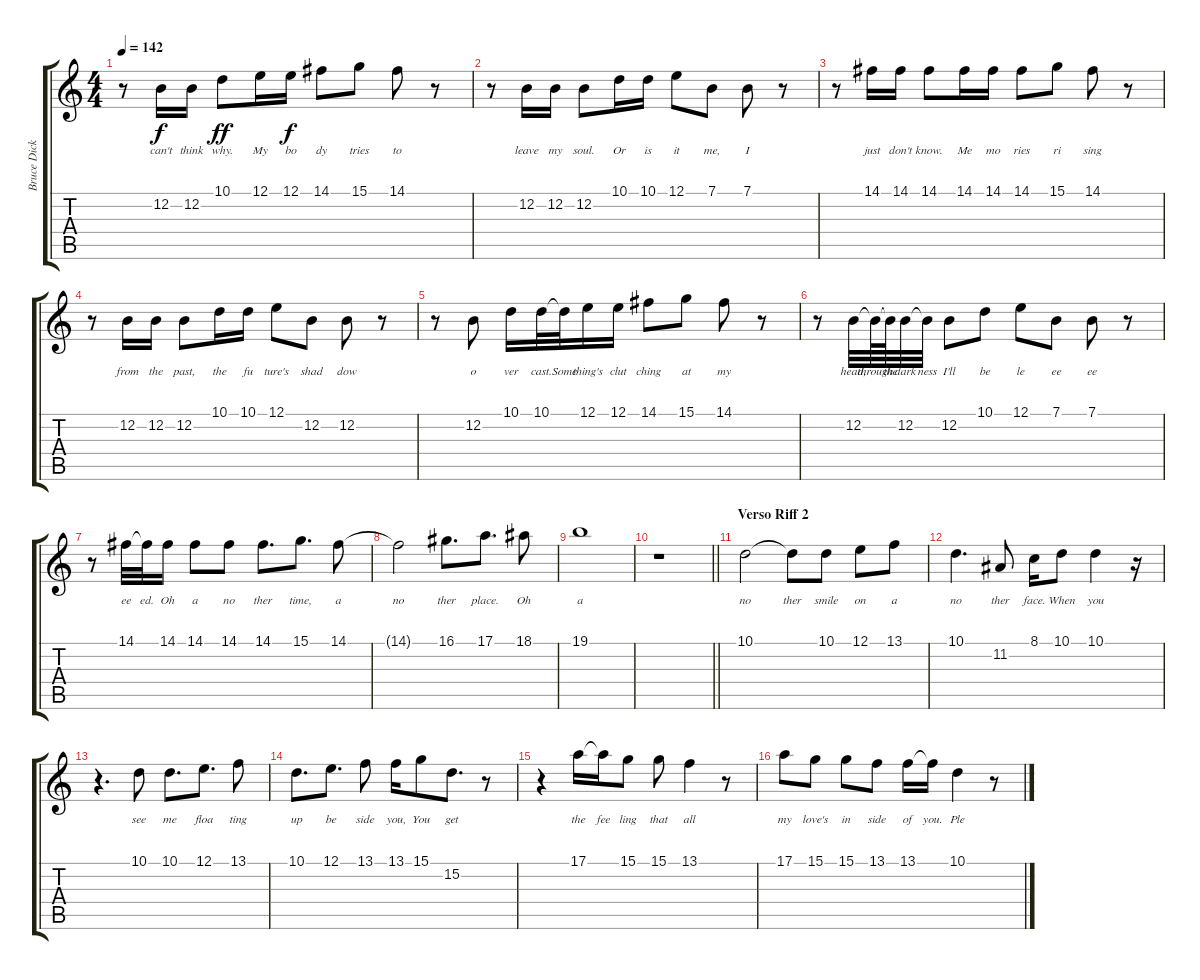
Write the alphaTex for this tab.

\track ("Bruce Dickinson" "Bruce Dick") {instrument lead2sawtooth}
\staff {score tabs}
\tuning (E4 B3 G3 D3 A2 E2) {hide}
\ts (4 4)
\tempo 142
\clef g2
\ks c
r.8{dy f} 12.2.16{lyrics (0 "can't") lyrics (1 "") lyrics (2 "") lyrics (3 "") lyrics (4 "")} 12.2.16{lyrics (0 "think") lyrics (1 "") lyrics (2 "") lyrics (3 "") lyrics (4 "")} 10.1.8{lyrics (0 "why.") lyrics (1 "") lyrics (2 "") lyrics (3 "") lyrics (4 "") dy ff} 12.1.16{lyrics (0 "My") lyrics (1 "") lyrics (2 "") lyrics (3 "") lyrics (4 "")} 12.1.16{lyrics (0 "bo") lyrics (1 "") lyrics (2 "") lyrics (3 "") lyrics (4 "") dy f} 14.1.8{lyrics (0 "dy") lyrics (1 "") lyrics (2 "") lyrics (3 "") lyrics (4 "")} 15.1.8{lyrics (0 "tries") lyrics (1 "") lyrics (2 "") lyrics (3 "") lyrics (4 "")} 14.1.8{lyrics (0 "to") lyrics (1 "") lyrics (2 "") lyrics (3 "") lyrics (4 "")} r.8 |
r.8 12.2.16{lyrics (0 "leave") lyrics (1 "") lyrics (2 "") lyrics (3 "") lyrics (4 "")} 12.2.16{lyrics (0 "my") lyrics (1 "") lyrics (2 "") lyrics (3 "") lyrics (4 "")} 12.2.8{lyrics (0 "soul.") lyrics (1 "") lyrics (2 "") lyrics (3 "") lyrics (4 "")} 10.1.16{lyrics (0 "Or") lyrics (1 "") lyrics (2 "") lyrics (3 "") lyrics (4 "")} 10.1.16{lyrics (0 "is") lyrics (1 "") lyrics (2 "") lyrics (3 "") lyrics (4 "")} 12.1.8{lyrics (0 "it") lyrics (1 "") lyrics (2 "") lyrics (3 "") lyrics (4 "")} 7.1.8{lyrics (0 "me,") lyrics (1 "") lyrics (2 "") lyrics (3 "") lyrics (4 "")} 7.1.8{lyrics (0 "I") lyrics (1 "") lyrics (2 "") lyrics (3 "") lyrics (4 "")} r.8 |
r.8 14.1.16{lyrics (0 "just") lyrics (1 "") lyrics (2 "") lyrics (3 "") lyrics (4 "")} 14.1.16{lyrics (0 "don't") lyrics (1 "") lyrics (2 "") lyrics (3 "") lyrics (4 "")} 14.1.8{lyrics (0 "know.") lyrics (1 "") lyrics (2 "") lyrics (3 "") lyrics (4 "")} 14.1.16{lyrics (0 "Me") lyrics (1 "") lyrics (2 "") lyrics (3 "") lyrics (4 "")} 14.1.16{lyrics (0 "mo") lyrics (1 "") lyrics (2 "") lyrics (3 "") lyrics (4 "")} 14.1.8{lyrics (0 "ries") lyrics (1 "") lyrics (2 "") lyrics (3 "") lyrics (4 "")} 15.1.8{lyrics (0 "ri") lyrics (1 "") lyrics (2 "") lyrics (3 "") lyrics (4 "")} 14.1.8{lyrics (0 "sing") lyrics (1 "") lyrics (2 "") lyrics (3 "") lyrics (4 "")} r.8 |
r.8 12.2.16{lyrics (0 "from") lyrics (1 "") lyrics (2 "") lyrics (3 "") lyrics (4 "")} 12.2.16{lyrics (0 "the") lyrics (1 "") lyrics (2 "") lyrics (3 "") lyrics (4 "")} 12.2.8{lyrics (0 "past,") lyrics (1 "") lyrics (2 "") lyrics (3 "") lyrics (4 "")} 10.1.16{lyrics (0 "the") lyrics (1 "") lyrics (2 "") lyrics (3 "") lyrics (4 "")} 10.1.16{lyrics (0 "fu") lyrics (1 "") lyrics (2 "") lyrics (3 "") lyrics (4 "")} 12.1.8{lyrics (0 "ture's") lyrics (1 "") lyrics (2 "") lyrics (3 "") lyrics (4 "")} 12.2.8{lyrics (0 "shad") lyrics (1 "") lyrics (2 "") lyrics (3 "") lyrics (4 "")} 12.2.8{lyrics (0 "dow") lyrics (1 "") lyrics (2 "") lyrics (3 "") lyrics (4 "")} r.8 |
r.8 12.2.8{lyrics (0 "o") lyrics (1 "") lyrics (2 "") lyrics (3 "") lyrics (4 "")} 10.1.16{lyrics (0 "ver") lyrics (1 "") lyrics (2 "") lyrics (3 "") lyrics (4 "")} 10.1.32{lyrics (0 "cast.") lyrics (1 "") lyrics (2 "") lyrics (3 "") lyrics (4 "")} 10.1{t}.32{lyrics (0 "Some") lyrics (1 "") lyrics (2 "") lyrics (3 "") lyrics (4 "")} 12.1.16{lyrics (0 "thing's") lyrics (1 "") lyrics (2 "") lyrics (3 "") lyrics (4 "")} 12.1.16{lyrics (0 "clut") lyrics (1 "") lyrics (2 "") lyrics (3 "") lyrics (4 "")} 14.1.8{lyrics (0 "ching") lyrics (1 "") lyrics (2 "") lyrics (3 "") lyrics (4 "")} 15.1.8{lyrics (0 "at") lyrics (1 "") lyrics (2 "") lyrics (3 "") lyrics (4 "")} 14.1.8{lyrics (0 "my") lyrics (1 "") lyrics (2 "") lyrics (3 "") lyrics (4 "")} r.8 |
r.8 12.2.32{lyrics (0 "head,") lyrics (1 "") lyrics (2 "") lyrics (3 "") lyrics (4 "")} 12.2{t}.64{lyrics (0 "through") lyrics (1 "") lyrics (2 "") lyrics (3 "") lyrics (4 "")} 12.2{t}.64{lyrics (0 "the") lyrics (1 "") lyrics (2 "") lyrics (3 "") lyrics (4 "")} 12.2.32{lyrics (0 "dark") lyrics (1 "") lyrics (2 "") lyrics (3 "") lyrics (4 "")} 12.2{t}.32{lyrics (0 "ness") lyrics (1 "") lyrics (2 "") lyrics (3 "") lyrics (4 "")} 12.2.8{lyrics (0 "I'll") lyrics (1 "") lyrics (2 "") lyrics (3 "") lyrics (4 "")} 10.1.8{lyrics (0 "be") lyrics (1 "") lyrics (2 "") lyrics (3 "") lyrics (4 "")} 12.1.8{lyrics (0 "le") lyrics (1 "") lyrics (2 "") lyrics (3 "") lyrics (4 "")} 7.1.8{lyrics (0 "ee") lyrics (1 "") lyrics (2 "") lyrics (3 "") lyrics (4 "")} 7.1.8{lyrics (0 "ee") lyrics (1 "") lyrics (2 "") lyrics (3 "") lyrics (4 "")} r.8 |
r.8 14.1.32{lyrics (0 "ee") lyrics (1 "") lyrics (2 "") lyrics (3 "") lyrics (4 "")} 14.1{t}.32{lyrics (0 "ed.") lyrics (1 "") lyrics (2 "") lyrics (3 "") lyrics (4 "")} 14.1.16{lyrics (0 "Oh") lyrics (1 "") lyrics (2 "") lyrics (3 "") lyrics (4 "")} 14.1.8{lyrics (0 "a") lyrics (1 "") lyrics (2 "") lyrics (3 "") lyrics (4 "")} 14.1.8{lyrics (0 "no") lyrics (1 "") lyrics (2 "") lyrics (3 "") lyrics (4 "")} 14.1.8{d lyrics (0 "ther") lyrics (1 "") lyrics (2 "") lyrics (3 "") lyrics (4 "")} 15.1.8{d lyrics (0 "time,") lyrics (1 "") lyrics (2 "") lyrics (3 "") lyrics (4 "")} 14.1.8{lyrics (0 "a") lyrics (1 "") lyrics (2 "") lyrics (3 "") lyrics (4 "")} |
14.1{t}.2{lyrics (0 "no") lyrics (1 "") lyrics (2 "") lyrics (3 "") lyrics (4 "")} 16.1.8{d lyrics (0 "ther") lyrics (1 "") lyrics (2 "") lyrics (3 "") lyrics (4 "")} 17.1.8{d lyrics (0 "place.") lyrics (1 "") lyrics (2 "") lyrics (3 "") lyrics (4 "")} 18.1.8{lyrics (0 "Oh") lyrics (1 "") lyrics (2 "") lyrics (3 "") lyrics (4 "")} |
19.1.1{lyrics (0 "a") lyrics (1 "") lyrics (2 "") lyrics (3 "") lyrics (4 "")} |
\barLineRight lightlight
r.1 |
\section ("" "Verso Riff 2")
10.1.2{lyrics (0 "no") lyrics (1 "") lyrics (2 "") lyrics (3 "") lyrics (4 "")} 10.1{t}.8{lyrics (0 "ther") lyrics (1 "") lyrics (2 "") lyrics (3 "") lyrics (4 "")} 10.1.8{lyrics (0 "smile") lyrics (1 "") lyrics (2 "") lyrics (3 "") lyrics (4 "")} 12.1.8{lyrics (0 "on") lyrics (1 "") lyrics (2 "") lyrics (3 "") lyrics (4 "")} 13.1.8{lyrics (0 "a") lyrics (1 "") lyrics (2 "") lyrics (3 "") lyrics (4 "")} |
10.1.4{d lyrics (0 "no") lyrics (1 "") lyrics (2 "") lyrics (3 "") lyrics (4 "")} 11.2.8{lyrics (0 "ther") lyrics (1 "") lyrics (2 "") lyrics (3 "") lyrics (4 "")} 8.1.16{lyrics (0 "face.") lyrics (1 "") lyrics (2 "") lyrics (3 "") lyrics (4 "")} 10.1.8{lyrics (0 "When") lyrics (1 "") lyrics (2 "") lyrics (3 "") lyrics (4 "")} 10.1.4{lyrics (0 "you") lyrics (1 "") lyrics (2 "") lyrics (3 "") lyrics (4 "")} r.16 |
r.4{d} 10.1.8{lyrics (0 "see") lyrics (1 "") lyrics (2 "") lyrics (3 "") lyrics (4 "")} 10.1.8{d lyrics (0 "me") lyrics (1 "") lyrics (2 "") lyrics (3 "") lyrics (4 "")} 12.1.8{d lyrics (0 "floa") lyrics (1 "") lyrics (2 "") lyrics (3 "") lyrics (4 "")} 13.1.8{lyrics (0 "ting") lyrics (1 "") lyrics (2 "") lyrics (3 "") lyrics (4 "")} |
10.1.8{d lyrics (0 "up") lyrics (1 "") lyrics (2 "") lyrics (3 "") lyrics (4 "")} 12.1.8{d lyrics (0 "be") lyrics (1 "") lyrics (2 "") lyrics (3 "") lyrics (4 "")} 13.1.8{lyrics (0 "side") lyrics (1 "") lyrics (2 "") lyrics (3 "") lyrics (4 "")} 13.1.16{lyrics (0 "you,") lyrics (1 "") lyrics (2 "") lyrics (3 "") lyrics (4 "")} 15.1.8{lyrics (0 "You") lyrics (1 "") lyrics (2 "") lyrics (3 "") lyrics (4 "")} 15.2.8{d lyrics (0 "get") lyrics (1 "") lyrics (2 "") lyrics (3 "") lyrics (4 "")} r.8 |
r.4 17.1.16{lyrics (0 "the") lyrics (1 "") lyrics (2 "") lyrics (3 "") lyrics (4 "")} 17.1{t}.16{lyrics (0 "fee") lyrics (1 "") lyrics (2 "") lyrics (3 "") lyrics (4 "")} 15.1.8{lyrics (0 "ling") lyrics (1 "") lyrics (2 "") lyrics (3 "") lyrics (4 "")} 15.1.8{lyrics (0 "that") lyrics (1 "") lyrics (2 "") lyrics (3 "") lyrics (4 "")} 13.1.4{lyrics (0 "all") lyrics (1 "") lyrics (2 "") lyrics (3 "") lyrics (4 "")} r.8 |
17.1.8{lyrics (0 "my") lyrics (1 "") lyrics (2 "") lyrics (3 "") lyrics (4 "")} 15.1.8{lyrics (0 "love's") lyrics (1 "") lyrics (2 "") lyrics (3 "") lyrics (4 "")} 15.1.8{lyrics (0 "in") lyrics (1 "") lyrics (2 "") lyrics (3 "") lyrics (4 "")} 13.1.8{lyrics (0 "side") lyrics (1 "") lyrics (2 "") lyrics (3 "") lyrics (4 "")} 13.1.16{lyrics (0 "of") lyrics (1 "") lyrics (2 "") lyrics (3 "") lyrics (4 "")} 13.1{t}.16{lyrics (0 "you.") lyrics (1 "") lyrics (2 "") lyrics (3 "") lyrics (4 "")} 10.1.4{lyrics (0 "Ple") lyrics (1 "") lyrics (2 "") lyrics (3 "") lyrics (4 "")} r.8
